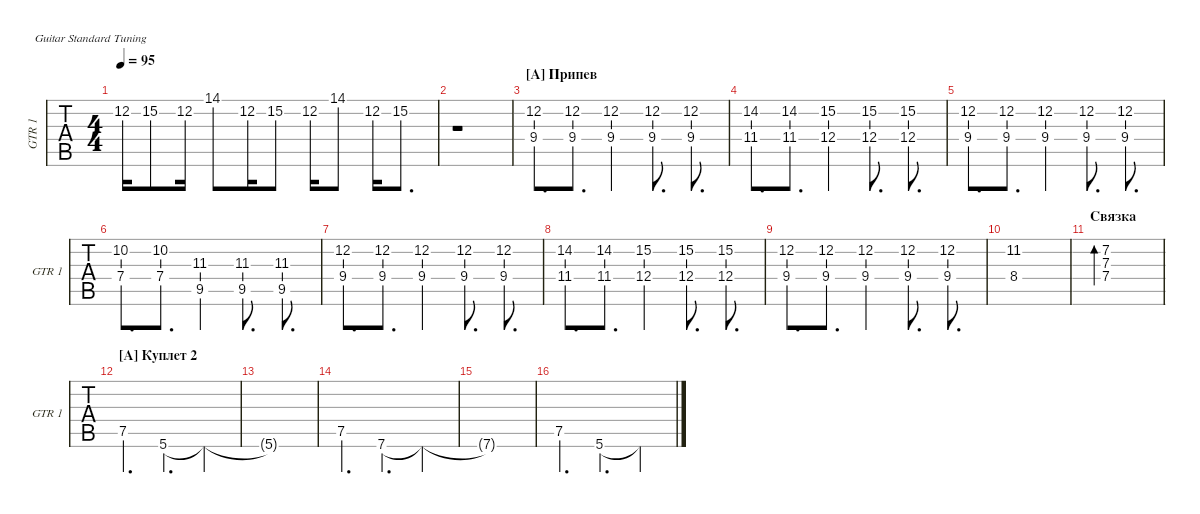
\defaultSystemsLayout 4
\hideDynamics
\bracketExtendMode groupsimilarinstruments
\singleTrackTrackNamePolicy allsystems
\multiTrackTrackNamePolicy allsystems
\otherSystemsTrackNameOrientation horizontal
\track ("GTR 1" "GTR 1") {instrument electricguitarclean}
\staff {tabs}
\tuning (E4 B3 G3 D3 A2 E2)
\ts (4 4)
\tempo 95
\clef g2
\ks c
12.2.16{dy f} 15.2.8 12.2.16 14.1.8 12.2.16 15.2.8 12.2.16 14.1.8 12.2.16 15.2.8{d} |
r.1 |
\section ("A" "Припев")
(12.2 9.4).8{d} (12.2 9.4).8{d} (12.2 9.4).4 (12.2 9.4).8{d} (12.2 9.4).8{d} |
(14.2 11.4).8{d} (14.2 11.4).8{d} (15.2 12.4).4 (15.2 12.4).8{d} (15.2 12.4).8{d} |
(12.2 9.4).8{d} (12.2 9.4).8{d} (12.2 9.4).4 (12.2 9.4).8{d} (12.2 9.4).8{d} |
(10.2 7.4).8{d} (10.2 7.4).8{d} (11.3 9.5).4 (11.3 9.5).8{d} (11.3 9.5).8{d} |
(12.2 9.4).8{d} (12.2 9.4).8{d} (12.2 9.4).4 (12.2 9.4).8{d} (12.2 9.4).8{d} |
(14.2 11.4).8{d} (14.2 11.4).8{d} (15.2 12.4).4 (15.2 12.4).8{d} (15.2 12.4).8{d} |
(12.2 9.4).8{d} (12.2 9.4).8{d} (12.2 9.4).4 (12.2 9.4).8{d} (12.2 9.4).8{d} |
(11.2 8.4).1 |
\section ("" "Связка")
(7.4 7.3 7.2).1{bd 237} |
\section ("A" "Куплет 2")
7.5.4{d} 5.6.4{d} 5.6{t}.4 |
5.6{t}.1 |
7.5.4{d} 7.6.4{d} 7.6{t}.4 |
7.6{t}.1 |
7.5.4{d} 5.6.4{d} 5.6{t}.4
